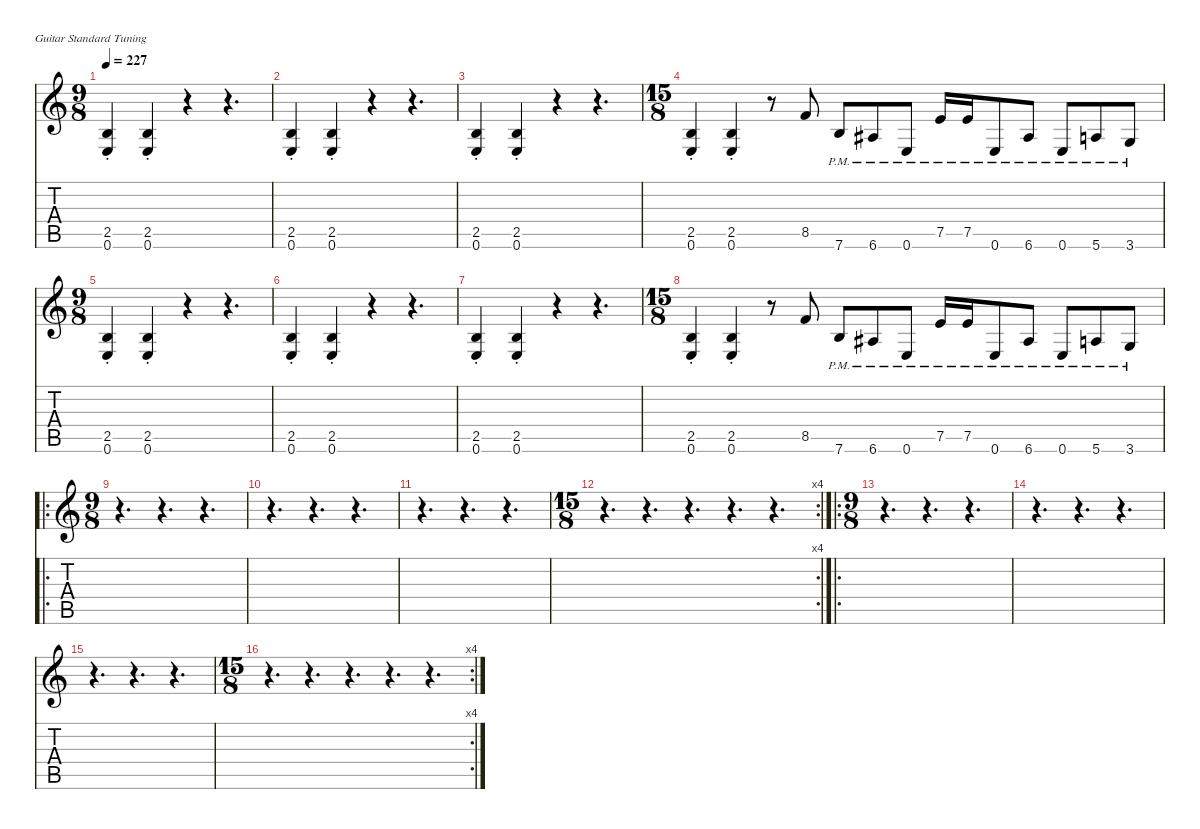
\defaultSystemsLayout 4
\hideDynamics
\bracketExtendMode nobrackets
\singleTrackTrackNamePolicy hidden
\multiTrackTrackNamePolicy hidden
\firstSystemTrackNameMode fullname
\firstSystemTrackNameOrientation horizontal
\otherSystemsTrackNameOrientation horizontal
\track ("Rhythm Guitar 1 [Mikael Akerfeldt + Pete" "dist.guit.") {defaultSystemsLayout 4 mute instrument distortionguitar}
\staff {score tabs}
\tuning (E4 B3 G3 D3 A2 E2)
\ts (9 8)
\beaming (8 3 3 3)
\tempo 227
\clef g2
\ks c
(2.5{st} 0.6{st}).4{dy f beam Up} (2.5{st} 0.6{st}).4{beam Up} r.4{beam Up} r.4{d beam Up} |
(2.5{st} 0.6{st}).4{beam Up} (2.5{st} 0.6{st}).4{beam Up} r.4{beam Up} r.4{d beam Up} |
(2.5{st} 0.6{st}).4{beam Up} (2.5{st} 0.6{st}).4{beam Up} r.4{beam Up} r.4{d beam Up} |
\ts (15 8)
\beaming (8 3 3 3 3 3)
(2.5{st} 0.6{st}).4{beam Up} (2.5{st} 0.6{st}).4{beam Up} r.8{beam Up} 8.5.8{beam Up} 7.6{pm}.8{beam Up} 6.6{pm acc #}.8{beam Up} 0.6{pm}.8{beam Up} 7.5{pm}.16{beam Up} 7.5{pm}.16{beam Up} 0.6{pm}.8{beam Up} 6.6{pm acc #}.8{beam Up} 0.6{pm}.8{beam Up} 5.6{pm}.8{beam Up} 3.6{pm}.8{beam Up} |
\ts (9 8)
\beaming (8 3 3 3)
(2.5{st} 0.6{st}).4{beam Up} (2.5{st} 0.6{st}).4{beam Up} r.4{beam Up} r.4{d beam Up} |
(2.5{st} 0.6{st}).4{beam Up} (2.5{st} 0.6{st}).4{beam Up} r.4{beam Up} r.4{d beam Up} |
(2.5{st} 0.6{st}).4{beam Up} (2.5{st} 0.6{st}).4{beam Up} r.4{beam Up} r.4{d beam Up} |
\ts (15 8)
\beaming (8 3 3 3 3 3)
(2.5{st} 0.6{st}).4{beam Up} (2.5{st} 0.6{st}).4{beam Up} r.8{beam Up} 8.5.8{beam Up} 7.6{pm}.8{beam Up} 6.6{pm acc #}.8{beam Up} 0.6{pm}.8{beam Up} 7.5{pm}.16{beam Up} 7.5{pm}.16{beam Up} 0.6{pm}.8{beam Up} 6.6{pm acc #}.8{beam Up} 0.6{pm}.8{beam Up} 5.6{pm}.8{beam Up} 3.6{pm}.8{beam Up} |
\ro
\ts (9 8)
\beaming (8 3 2 2 2)
r.4{d beam Down} r.4{d beam Down} r.4{d beam Down} |
r.4{d beam Down} r.4{d beam Down} r.4{d beam Down} |
r.4{d beam Down} r.4{d beam Down} r.4{d beam Down} |
\rc 4
\ts (15 8)
\beaming (8 6 3 3 3)
r.4{d beam Down} r.4{d beam Down} r.4{d beam Down} r.4{d beam Down} r.4{d beam Down} |
\ro
\ts (9 8)
\beaming (8 3 2 2 2)
r.4{d beam Down} r.4{d beam Down} r.4{d beam Down} |
r.4{d beam Down} r.4{d beam Down} r.4{d beam Down} |
r.4{d beam Down} r.4{d beam Down} r.4{d beam Down} |
\rc 4
\ts (15 8)
\beaming (8 6 3 3 3)
r.4{d beam Down} r.4{d beam Down} r.4{d beam Down} r.4{d beam Down} r.4{d beam Down}
